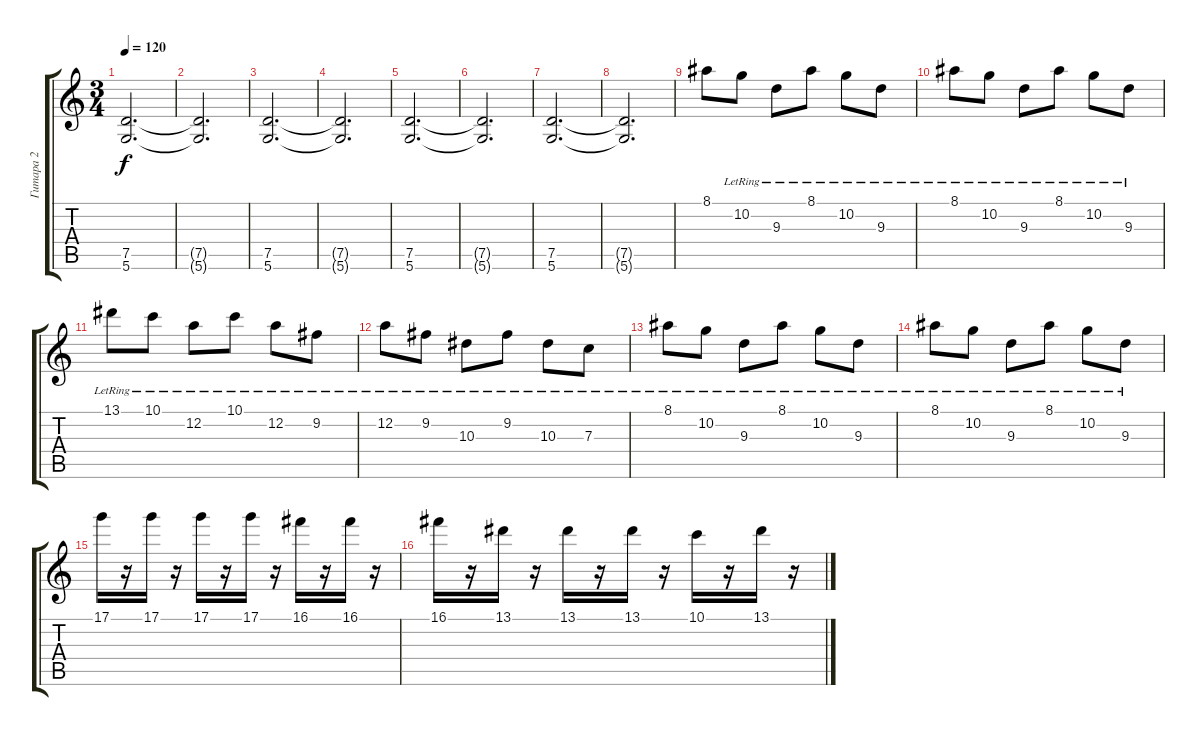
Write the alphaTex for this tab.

\track ("Гитара 2" "Гитара 2") {instrument overdrivenguitar}
\staff {score tabs}
\tuning (D4 A3 F3 C3 G2 D2) {hide}
\ts (3 4)
\tempo 120
\clef g2
\ks c
(7.5 5.6).2{d dy f} |
(7.5{t} 5.6{t}).2{d} |
(7.5 5.6).2{d} |
(7.5{t} 5.6{t}).2{d} |
(7.5 5.6).2{d} |
(7.5{t} 5.6{t}).2{d} |
(7.5 5.6).2{d} |
(7.5{t} 5.6{t}).2{d} |
8.1.8{instrument electricguitarclean} 10.2{lr}.8 9.3{lr}.8 8.1{lr}.8 10.2{lr}.8 9.3{lr}.8 |
8.1{lr}.8 10.2{lr}.8 9.3{lr}.8 8.1{lr}.8 10.2{lr}.8 9.3{lr}.8 |
13.1{lr}.8 10.1{lr}.8 12.2{lr}.8 10.1{lr}.8 12.2{lr}.8 9.2{lr}.8 |
12.2{lr}.8 9.2{lr}.8 10.3{lr}.8 9.2{lr}.8 10.3{lr}.8 7.3{lr}.8 |
8.1{lr}.8 10.2{lr}.8 9.3{lr}.8 8.1{lr}.8 10.2{lr}.8 9.3{lr}.8 |
8.1{lr}.8 10.2{lr}.8 9.3{lr}.8 8.1{lr}.8 10.2{lr}.8 9.3{lr}.8 |
17.1.16 r.16 17.1.16 r.16 17.1.16 r.16 17.1.16 r.16 16.1.16 r.16 16.1.16 r.16 |
16.1.16 r.16 13.1.16 r.16 13.1.16 r.16 13.1.16 r.16 10.1.16 r.16 13.1.16 r.16
